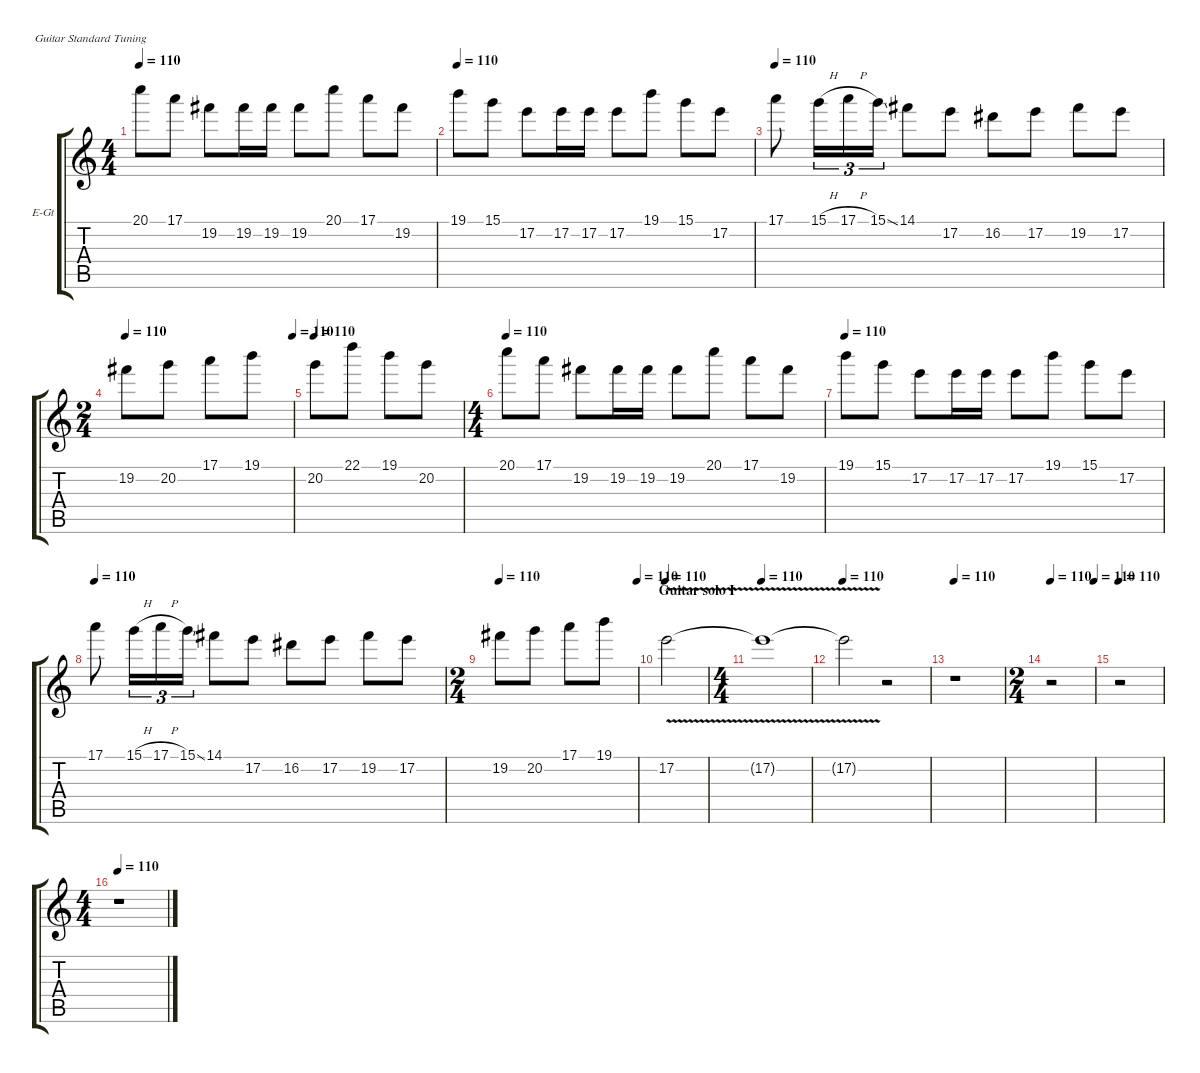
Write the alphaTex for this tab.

\hideDynamics
\bracketExtendMode groupsimilarinstruments
\firstSystemTrackNameOrientation horizontal
\otherSystemsTrackNameOrientation horizontal
\track ("James Hetfield" "E-Gt") {multiBarRest instrument distortionguitar}
\staff {score tabs}
\tuning (E4 B3 G3 D3 A2 E2)
\ts (4 4)
\tempo 110
\clef g2
\ks c
20.1.8{dy f} 17.1.8 19.2.8 19.2.16 19.2.16 19.2.8 20.1.8 17.1.8 19.2.8 |
\tempo 110
19.1.8 15.1.8 17.2.8 17.2.16 17.2.16 17.2.8 19.1.8 15.1.8 17.2.8 |
\tempo 110
17.1.8 15.1{h}.16{tu (3 2)} 17.1{h}.16{tu (3 2)} 15.1{ss}.16{tu (3 2)} 14.1.8 17.2.8 16.2.8 17.2.8 19.2.8 17.2.8 |
\ts (2 4)
\tempo 110
\tempo (110 1)
19.2.8 20.2.8 17.1.8 19.1.8 |
\tempo 110
20.2.8 22.1.8 19.1.8 20.2.8 |
\ts (4 4)
\tempo 110
20.1.8 17.1.8 19.2.8 19.2.16 19.2.16 19.2.8 20.1.8 17.1.8 19.2.8 |
\tempo 110
19.1.8 15.1.8 17.2.8 17.2.16 17.2.16 17.2.8 19.1.8 15.1.8 17.2.8 |
\tempo 110
17.1.8 15.1{h}.16{tu (3 2)} 17.1{h}.16{tu (3 2)} 15.1{ss}.16{tu (3 2)} 14.1.8 17.2.8 16.2.8 17.2.8 19.2.8 17.2.8 |
\ts (2 4)
\tempo 110
\tempo (110 1)
19.2.8 20.2.8 17.1.8 19.1.8 |
\section ("" "Guitar solo I")
\tempo 110
17.2{v}.2 |
\ts (4 4)
\tempo 110
17.2{v t}.1 |
\tempo 110
17.2{v t}.2 r.2 |
\tempo 110
r.1 |
\ts (2 4)
\tempo 110
\tempo (110 1)
r.2 |
\tempo 110
r.2 |
\ts (4 4)
\tempo 110
r.1
